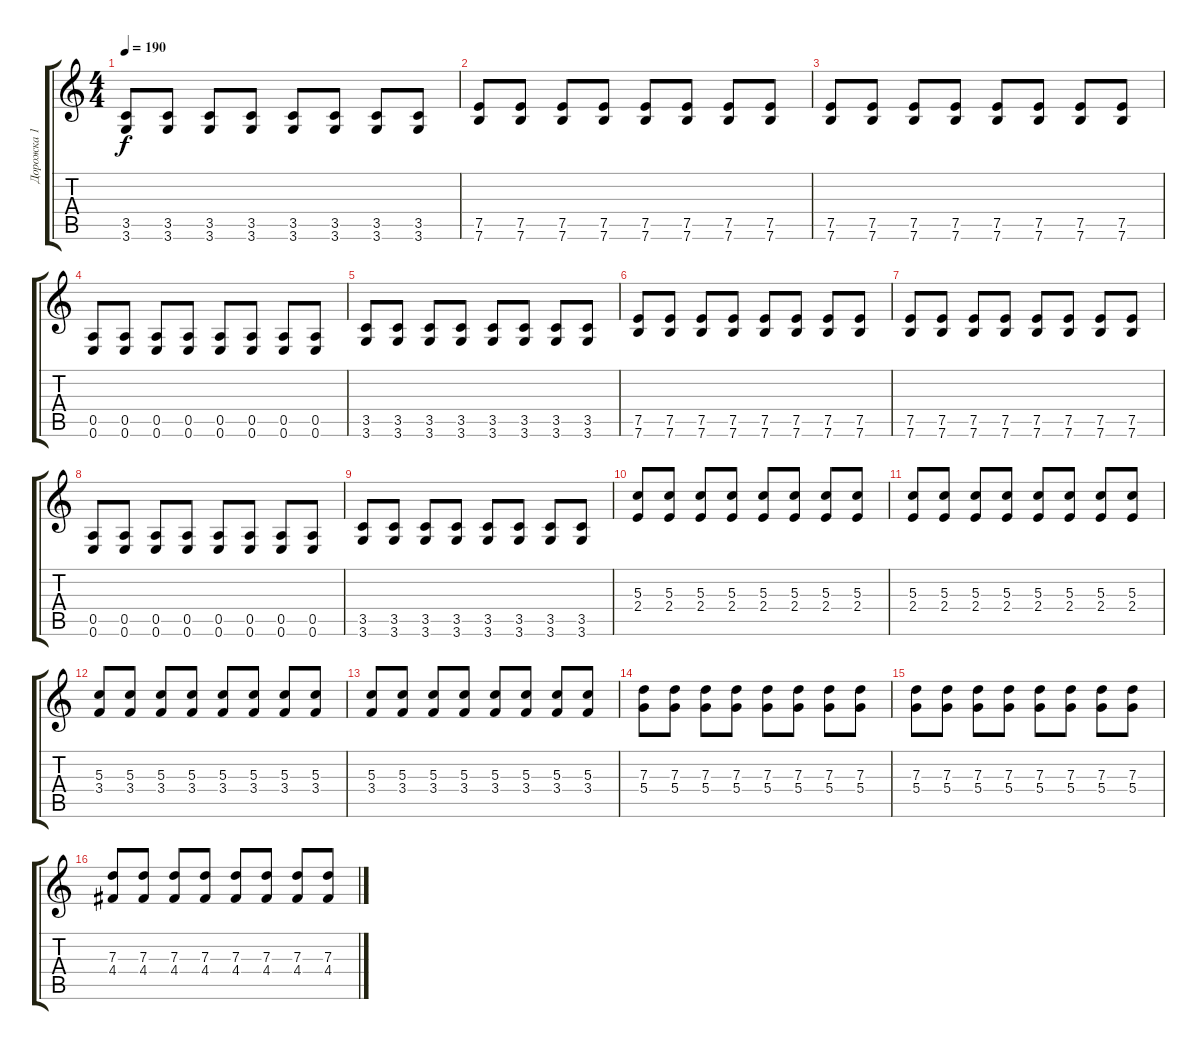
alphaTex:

\track ("Дорожка 1" "Дорожка 1") {instrument distortionguitar}
\staff {score tabs}
\tuning (E4 B3 G3 D3 A2 E2) {hide}
\ts (4 4)
\tempo 190
\clef g2
\ks c
(3.5 3.6).8{dy f} (3.5 3.6).8 (3.5 3.6).8 (3.5 3.6).8 (3.5 3.6).8 (3.5 3.6).8 (3.5 3.6).8 (3.5 3.6).8 |
(7.5 7.6).8 (7.5 7.6).8 (7.5 7.6).8 (7.5 7.6).8 (7.5 7.6).8 (7.5 7.6).8 (7.5 7.6).8 (7.5 7.6).8 |
(7.5 7.6).8 (7.5 7.6).8 (7.5 7.6).8 (7.5 7.6).8 (7.5 7.6).8 (7.5 7.6).8 (7.5 7.6).8 (7.5 7.6).8 |
(0.5 0.6).8 (0.5 0.6).8 (0.5 0.6).8 (0.5 0.6).8 (0.5 0.6).8 (0.5 0.6).8 (0.5 0.6).8 (0.5 0.6).8 |
(3.5 3.6).8 (3.5 3.6).8 (3.5 3.6).8 (3.5 3.6).8 (3.5 3.6).8 (3.5 3.6).8 (3.5 3.6).8 (3.5 3.6).8 |
(7.5 7.6).8 (7.5 7.6).8 (7.5 7.6).8 (7.5 7.6).8 (7.5 7.6).8 (7.5 7.6).8 (7.5 7.6).8 (7.5 7.6).8 |
(7.5 7.6).8 (7.5 7.6).8 (7.5 7.6).8 (7.5 7.6).8 (7.5 7.6).8 (7.5 7.6).8 (7.5 7.6).8 (7.5 7.6).8 |
(0.5 0.6).8 (0.5 0.6).8 (0.5 0.6).8 (0.5 0.6).8 (0.5 0.6).8 (0.5 0.6).8 (0.5 0.6).8 (0.5 0.6).8 |
(3.5 3.6).8 (3.5 3.6).8 (3.5 3.6).8 (3.5 3.6).8 (3.5 3.6).8 (3.5 3.6).8 (3.5 3.6).8 (3.5 3.6).8 |
(5.3 2.4).8 (5.3 2.4).8 (5.3 2.4).8 (5.3 2.4).8 (5.3 2.4).8 (5.3 2.4).8 (5.3 2.4).8 (5.3 2.4).8 |
(5.3 2.4).8 (5.3 2.4).8 (5.3 2.4).8 (5.3 2.4).8 (5.3 2.4).8 (5.3 2.4).8 (5.3 2.4).8 (5.3 2.4).8 |
(5.3 3.4).8 (5.3 3.4).8 (5.3 3.4).8 (5.3 3.4).8 (5.3 3.4).8 (5.3 3.4).8 (5.3 3.4).8 (5.3 3.4).8 |
(5.3 3.4).8 (5.3 3.4).8 (5.3 3.4).8 (5.3 3.4).8 (5.3 3.4).8 (5.3 3.4).8 (5.3 3.4).8 (5.3 3.4).8 |
(7.3 5.4).8 (7.3 5.4).8 (7.3 5.4).8 (7.3 5.4).8 (7.3 5.4).8 (7.3 5.4).8 (7.3 5.4).8 (7.3 5.4).8 |
(7.3 5.4).8 (7.3 5.4).8 (7.3 5.4).8 (7.3 5.4).8 (7.3 5.4).8 (7.3 5.4).8 (7.3 5.4).8 (7.3 5.4).8 |
(7.3 4.4).8 (7.3 4.4).8 (7.3 4.4).8 (7.3 4.4).8 (7.3 4.4).8 (7.3 4.4).8 (7.3 4.4).8 (7.3 4.4).8
